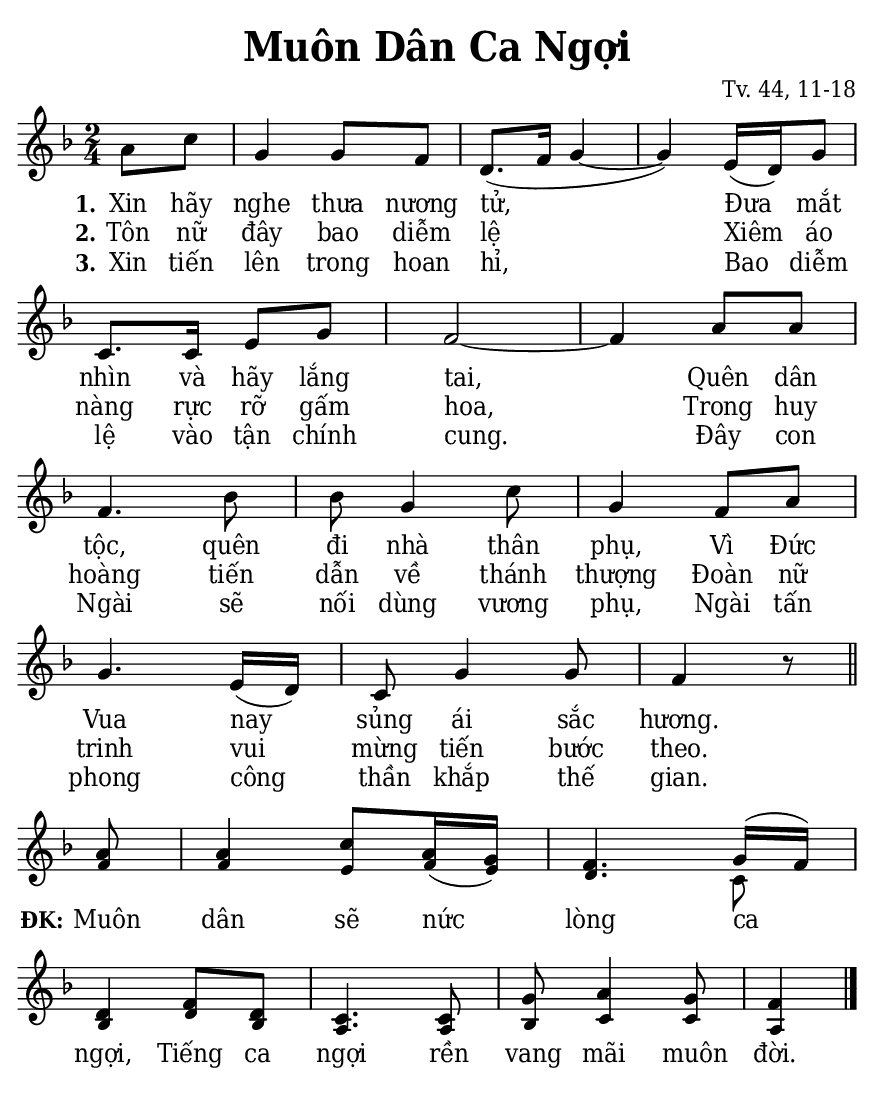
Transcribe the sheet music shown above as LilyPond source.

% Cài đặt chung\
\version "2.22.1"
\include "english.ly"

\header {
  title = \markup { \fontsize #1 "Muôn Dân Ca Ngợi" }
  composer = "Tv. 44, 11-18"
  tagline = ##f
}

% Nhạc phiên khúc
nhacPhienKhucSop = \relative c'' {
  \partial 4 a8 c |
  g4 g8 f |
  d8. (f16 g4 ~ |
  g) e16 (d) g8 |
  c,8. c16 e8 g |
  f2 ~ |
  f4 a8 a |
  f4. bf8 |
  bf g4 c8 |
  g4 f8 a |
  g4. e16 (d) |
  c8 g'4 g8 |
  f4 r8 \bar "||" \break
  
  a8 |
  a4 c8 a16 (g) |
  f4. g16 (f) |
  d4 f8 d |
  c4. c8 |
  g' a4 g8 |
  f4 \bar "|."
}

nhacPhienKhucAlto = \relative c' {
  r4 |
  R2*11
  r4.
  
  f8 |
  f4 e8 f16 (e) |
  d4. c8 |
  bf4 d8 bf |
  a4. a8 |
  bf c4 c8 |
  a4
}

% Lời phiên khúc
loiPhienKhucSop = \lyrics {
  <<
    {
      \set stanza = "1."
      Xin hãy nghe thưa nương tử,
      Đưa mắt nhìn và hãy lắng tai,
      Quên dân tộc, quên đi nhà thân phụ,
      Vì Đức Vua nay sủng ái sắc hương.
    }
    \new Lyrics {
	    \set associatedVoice = "beSop"
	    \set stanza = "2."
	    Tôn nữ đây bao diễm lệ
	    Xiêm áo nàng rực rỡ gấm hoa,
	    Trong huy hoàng tiến dẫn về thánh thượng
	    Đoàn nữ trinh vui mừng tiến bước theo.
    }
    \new Lyrics {
	    \set associatedVoice = "beSop"
	    \set stanza = "3."
	    Xin tiến lên trong hoan hỉ,
	    Bao diễm lệ vào tận chính cung.
	    Đây con Ngài sẽ nối dùng vương phụ,
	    Ngài tấn phong công thần khắp thế gian.
    }
  >>
  \set stanza = "ĐK:"
  Muôn dân sẽ nức lòng ca ngợi,
  Tiếng ca ngợi rền vang mãi muôn đời.
}

% Dàn trang
\paper {
  #(set-paper-size "a5")
  top-margin = 3\mm
  bottom-margin = 3\mm
  left-margin = 3\mm
  right-margin = 3\mm
  indent = #0
  #(define fonts
	 (make-pango-font-tree "Deja Vu Serif Condensed"
	 		       "Deja Vu Serif Condensed"
			       "Deja Vu Serif Condensed"
			       (/ 20 20)))
  print-page-number = ##f
  system-system-spacing = #'((basic-distance . 0.1) (padding . 2))
}

TongNhip = {
  \key f \major \time 2/4
  \set Timing.beamExceptions = #'()
  \set Timing.baseMoment = #(ly:make-moment 1/4)
}

% Đổi kích thước nốt cho bè phụ
notBePhu =
#(define-music-function (font-size music) (number? ly:music?)
   (for-some-music
     (lambda (m)
       (if (music-is-of-type? m 'rhythmic-event)
           (begin
             (set! (ly:music-property m 'tweaks)
                   (cons `(font-size . ,font-size)
                         (ly:music-property m 'tweaks)))
             #t)
           #f))
     music)
   music)

\score {
  \new ChoirStaff <<
    \new Staff \with {
        \consists "Merge_rests_engraver"
        printPartCombineTexts = ##f
      }
      <<
      \new Voice \TongNhip \partCombine 
        \nhacPhienKhucSop
        \notBePhu -1 { \nhacPhienKhucAlto }
      \new NullVoice = beSop \nhacPhienKhucSop
      \new Lyrics \lyricsto beSop \loiPhienKhucSop
      >>
  >>
  \layout {
    \override Lyrics.LyricSpace.minimum-distance = #2
    \override Score.BarNumber.break-visibility = ##(#f #f #f)
    \override Score.SpacingSpanner.uniform-stretching = ##t
  } 
}
